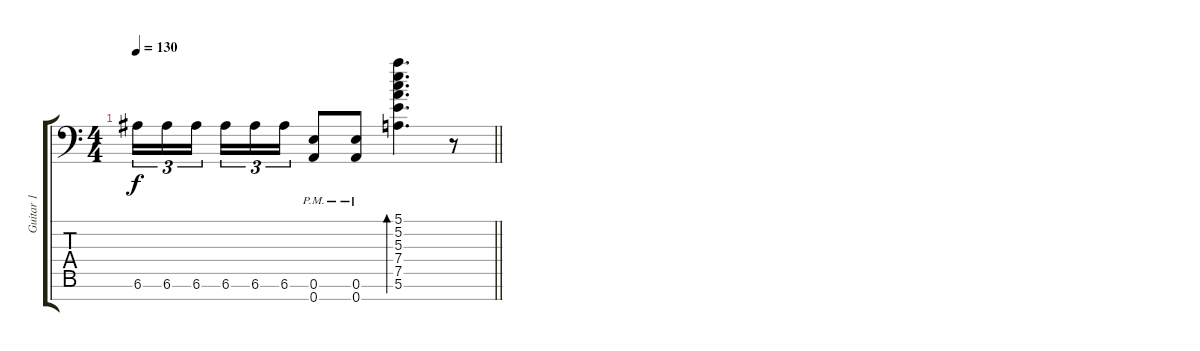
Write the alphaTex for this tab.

\track ("Guitar 1" "Guitar 1") {instrument overdrivenguitar}
\staff {score tabs}
\tuning (E4 B3 G3 D3 A2 E2 A1) {hide}
\ts (4 4)
\tempo 130
\clef f4
\barLineRight lightlight
\ks c
6.6.16{tu (3 2) dy f} 6.6.16{tu (3 2)} 6.6.16{tu (3 2) beam splitsecondary} 6.6.16{tu (3 2)} 6.6.16{tu (3 2)} 6.6.16{tu (3 2)} (0.6{pm} 0.7{pm}).8 (0.6{pm} 0.7{pm}).8 (5.1 5.2 5.3 7.4 7.5 5.6).4{d bd 60} r.8
